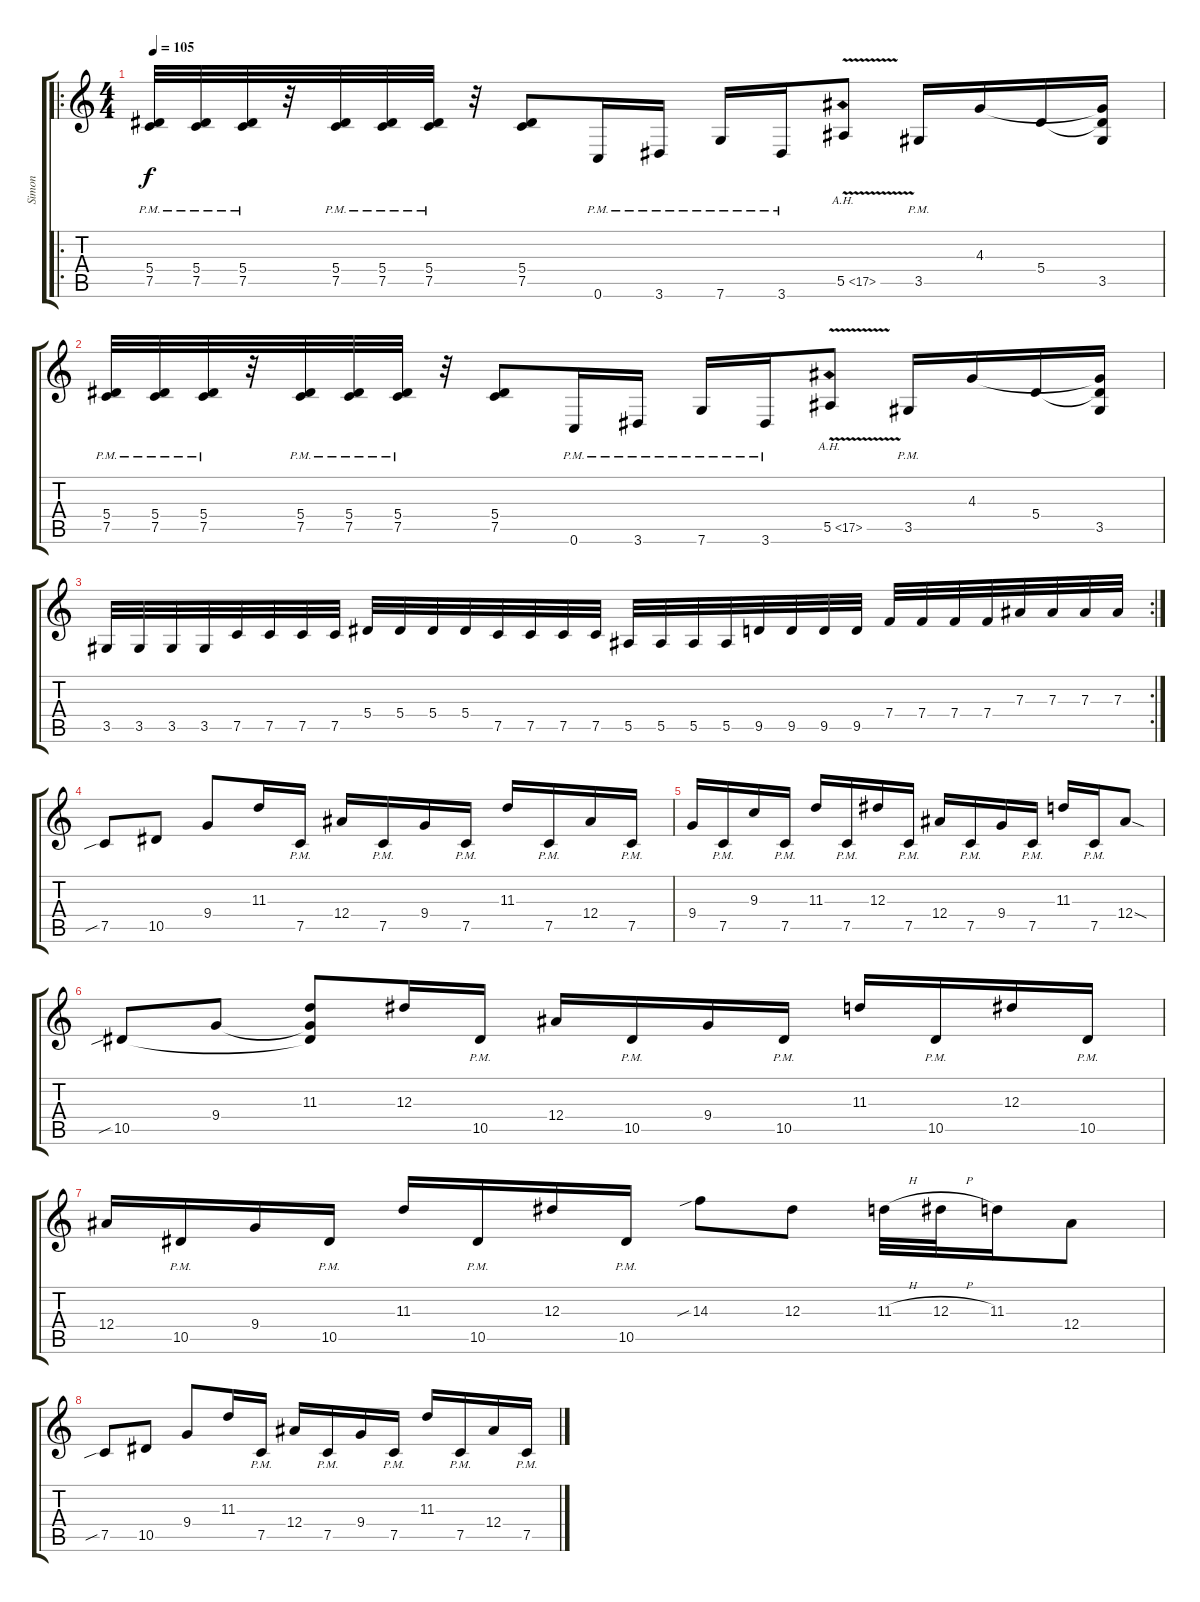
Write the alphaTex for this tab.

\track ("Simon" "Simon") {instrument distortionguitar}
\staff {score tabs}
\tuning (C4 G3 Eb3 Bb2 F2 C2) {hide}
\ro
\ts (4 4)
\tempo 105
\clef g2
\ks c
(5.4{pm} 7.5{pm}).32{dy f} (5.4{pm} 7.5{pm}).32 (5.4{pm} 7.5{pm}).32 r.32 (5.4{pm} 7.5{pm}).32 (5.4{pm} 7.5{pm}).32 (5.4{pm} 7.5{pm}).32 r.32 (5.4 7.5).8 0.6{pm}.16 3.6{pm}.16 7.6{pm}.16 3.6{pm}.16 5.5{ah 12 v}.8 3.5{pm}.16 4.3.16 5.4.16 (4.3{t} 5.4{t} 3.5).16 |
(5.4{pm} 7.5{pm}).32 (5.4{pm} 7.5{pm}).32 (5.4{pm} 7.5{pm}).32 r.32 (5.4{pm} 7.5{pm}).32 (5.4{pm} 7.5{pm}).32 (5.4{pm} 7.5{pm}).32 r.32 (5.4 7.5).8 0.6{pm}.16 3.6{pm}.16 7.6{pm}.16 3.6{pm}.16 5.5{ah 12 v}.8 3.5{pm}.16 4.3.16 5.4.16 (4.3{t} 5.4{t} 3.5).16 |
\rc 2
3.5.32 3.5.32 3.5.32 3.5.32 7.5.32 7.5.32 7.5.32 7.5.32 5.4.32 5.4.32 5.4.32 5.4.32 7.5.32 7.5.32 7.5.32 7.5.32 5.5.32 5.5.32 5.5.32 5.5.32 9.5.32 9.5.32 9.5.32 9.5.32 7.4.32 7.4.32 7.4.32 7.4.32 7.3.32 7.3.32 7.3.32 7.3.32 |
7.5{sib}.8 10.5.8 9.4.8 11.3.16 7.5{pm}.16 12.4.16 7.5{pm}.16 9.4.16 7.5{pm}.16 11.3.16 7.5{pm}.16 12.4.16 7.5{pm}.16 |
9.4.16 7.5{pm}.16 9.3.16 7.5{pm}.16 11.3.16 7.5{pm}.16 12.3.16 7.5{pm}.16 12.4.16 7.5{pm}.16 9.4.16 7.5{pm}.16 11.3.16 7.5{pm}.16 12.4{sod}.8 |
10.5{sib}.8 9.4.8 (11.3 9.4{t} 10.5{t}).8 12.3.16 10.5{pm}.16 12.4.16 10.5{pm}.16 9.4.16 10.5{pm}.16 11.3.16 10.5{pm}.16 12.3.16 10.5{pm}.16 |
12.4.16 10.5{pm}.16 9.4.16 10.5{pm}.16 11.3.16 10.5{pm}.16 12.3.16 10.5{pm}.16 14.3{sib}.8 12.3.8 11.3{h}.32 12.3{h}.32 11.3.16 12.4.8 |
7.5{sib}.8 10.5.8 9.4.8 11.3.16 7.5{pm}.16 12.4.16 7.5{pm}.16 9.4.16 7.5{pm}.16 11.3.16 7.5{pm}.16 12.4.16 7.5{pm}.16
